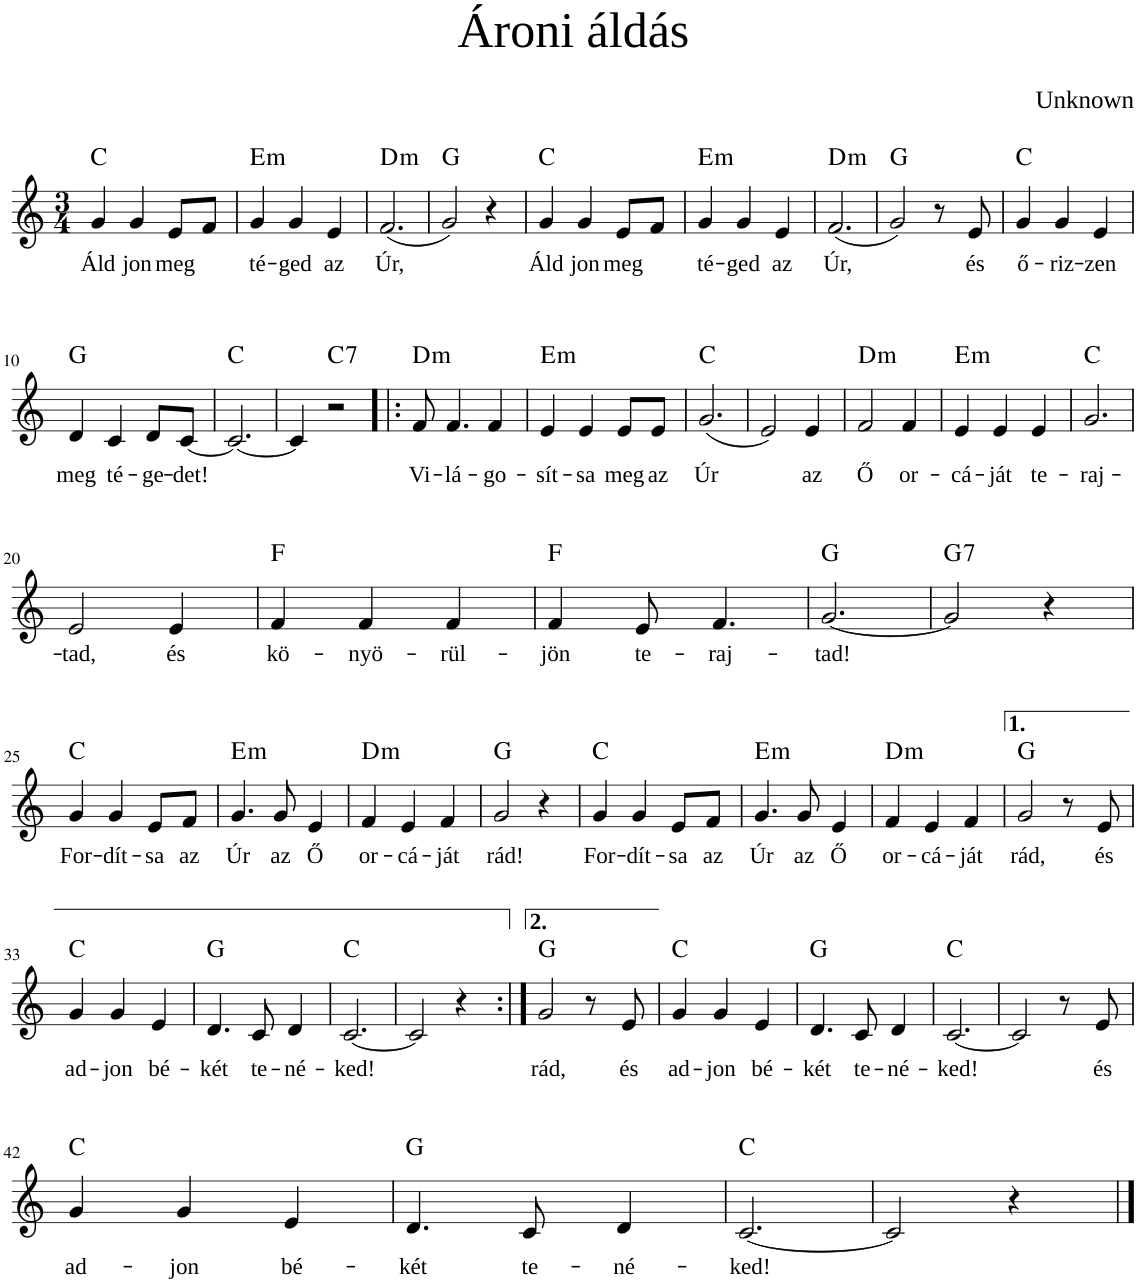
**kern	**text	**harte
*part1	*part1	*part1
*staff1	*staff1	*
*I"Choir	*	*
*I'Ch	*	*
*clefG2	*	*
*k[]	*	*
*M3/4	*	*
=1	=1	=1
!	!LO:LY:b	!
4g/	Áld	C:maj
!	!LO:LY:b	!
4g/	jon	.
!	!LO:LY:b	!
8e/L	meg	.
8f/J	.	.
=2	=2	=2
!	!LO:LY:b	!LO:H:kt=m
4g/	té-	E:min
!	!LO:LY:b	!
4g/	-ged	.
!	!LO:LY:b	!
4e/	az	.
=3	=3	=3
!	!LO:LY:b	!LO:H:kt=m
(2.f/	Úr,	D:min
=4	=4	=4
2g/)	.	G:maj
4r	.	.
=5	=5	=5
!	!LO:LY:b	!
4g/	Áld	C:maj
!	!LO:LY:b	!
4g/	jon	.
!	!LO:LY:b	!
8e/L	meg	.
8f/J	.	.
=6	=6	=6
!	!LO:LY:b	!LO:H:kt=m
4g/	té-	E:min
!	!LO:LY:b	!
4g/	-ged	.
!	!LO:LY:b	!
4e/	az	.
=7	=7	=7
!	!LO:LY:b	!LO:H:kt=m
(2.f/	Úr,	D:min
=8	=8	=8
2g/)	.	G:maj
8r	.	.
!	!LO:LY:b	!
8e/	és	.
=9	=9	=9
!	!LO:LY:b	!
4g/	ő-	C:maj
!	!LO:LY:b	!
4g/	-riz-	.
!	!LO:LY:b	!
4e/	-zen	.
!!LO:LB:g=z
=10	=10	=10
!	!LO:LY:b	!
4d/	meg	G:maj
!	!LO:LY:b	!
4c/	té-	.
!	!LO:LY:b	!
8d/L	-ge-	.
!	!LO:LY:b	!
[8c/J	-det!	.
=11	=11	=11
2.c/_	.	C:maj
=12	=12	=12
4c/]	.	.
!	!	!LO:H:kt=7
2r	.	C:7
=13!|:	=13!|:	=13!|:
!	!LO:LY:b	!LO:H:kt=m
8f/	Vi-	D:min
!	!LO:LY:b	!
4.f/	-lá-	.
!	!LO:LY:b	!
4f/	-go-	.
=14	=14	=14
!	!LO:LY:b	!LO:H:kt=m
4e/	-sít-	E:min
!	!LO:LY:b	!
4e/	-sa	.
!	!LO:LY:b	!
8e/L	meg	.
!	!LO:LY:b	!
8e/J	az	.
=15	=15	=15
!	!LO:LY:b	!
(2.g/	Úr	C:maj
=16	=16	=16
2e/)	.	.
!	!LO:LY:b	!
4e/	az	.
=17	=17	=17
!	!LO:LY:b	!LO:H:kt=m
2f/	Ő	D:min
!	!LO:LY:b	!
4f/	or-	.
=18	=18	=18
!	!LO:LY:b	!LO:H:kt=m
4e/	-cá-	E:min
!	!LO:LY:b	!
4e/	-ját	.
!	!LO:LY:b	!
4e/	te-	.
=19	=19	=19
!	!LO:LY:b	!
2.g/	-raj-	C:maj
!!LO:LB:g=z
=20	=20	=20
!	!LO:LY:b	!
2e/	-tad,	.
!	!LO:LY:b	!
4e/	és	.
=21	=21	=21
!	!LO:LY:b	!
4f/	kö-	F:maj
!	!LO:LY:b	!
4f/	-nyö-	.
!	!LO:LY:b	!
4f/	-rül-	.
=22	=22	=22
!	!LO:LY:b	!
4f/	-jön	F:maj
!	!LO:LY:b	!
8e/	te-	.
!	!LO:LY:b	!
4.f/	-raj-	.
=23	=23	=23
!	!LO:LY:b	!
[2.g/	-tad!	G:maj
=24	=24	=24
!	!	!LO:H:kt=7
2g/]	.	G:7
4r	.	.
!!LO:LB:g=z
=25	=25	=25
!	!LO:LY:b	!
4g/	For-	C:maj
!	!LO:LY:b	!
4g/	-dít-	.
!	!LO:LY:b	!
8e/L	-sa	.
!	!LO:LY:b	!
8f/J	az	.
=26	=26	=26
!	!LO:LY:b	!LO:H:kt=m
4.g/	Úr	E:min
!	!LO:LY:b	!
8g/	az	.
!	!LO:LY:b	!
4e/	Ő	.
=27	=27	=27
!	!LO:LY:b	!LO:H:kt=m
4f/	or-	D:min
!	!LO:LY:b	!
4e/	-cá-	.
!	!LO:LY:b	!
4f/	-ját	.
=28	=28	=28
!	!LO:LY:b	!
2g/	rád!	G:maj
4r	.	.
=29	=29	=29
!	!LO:LY:b	!
4g/	For-	C:maj
!	!LO:LY:b	!
4g/	-dít-	.
!	!LO:LY:b	!
8e/L	-sa	.
!	!LO:LY:b	!
8f/J	az	.
=30	=30	=30
!	!LO:LY:b	!LO:H:kt=m
4.g/	Úr	E:min
!	!LO:LY:b	!
8g/	az	.
!	!LO:LY:b	!
4e/	Ő	.
=31	=31	=31
!	!LO:LY:b	!LO:H:kt=m
4f/	or-	D:min
!	!LO:LY:b	!
4e/	-cá-	.
!	!LO:LY:b	!
4f/	-ját	.
=32	=32	=32
!	!LO:LY:b	!
2g/	rád,	G:maj
8r	.	.
!	!LO:LY:b	!
8e/	és	.
!!LO:LB:g=z
=33	=33	=33
!	!LO:LY:b	!
4g/	ad-	C:maj
!	!LO:LY:b	!
4g/	-jon	.
!	!LO:LY:b	!
4e/	bé-	.
=34	=34	=34
!	!LO:LY:b	!
4.d/	-két	G:maj
!	!LO:LY:b	!
8c/	te-	.
!	!LO:LY:b	!
4d/	-né-	.
=35	=35	=35
!	!LO:LY:b	!
[2.c/	-ked!	C:maj
=36	=36	=36
2c/]	.	.
4r	.	.
=37:|!	=37:|!	=37:|!
!	!LO:LY:b	!
2g/	rád,	G:maj
8r	.	.
!	!LO:LY:b	!
8e/	és	.
=38	=38	=38
!	!LO:LY:b	!
4g/	ad-	C:maj
!	!LO:LY:b	!
4g/	-jon	.
!	!LO:LY:b	!
4e/	bé-	.
=39	=39	=39
!	!LO:LY:b	!
4.d/	-két	G:maj
!	!LO:LY:b	!
8c/	te-	.
!	!LO:LY:b	!
4d/	-né-	.
=40	=40	=40
!	!LO:LY:b	!
[2.c/	-ked!	C:maj
=41	=41	=41
2c/]	.	.
8r	.	.
!	!LO:LY:b	!
8e/	és	.
!!LO:LB:g=z
=42	=42	=42
!	!LO:LY:b	!
4g/	ad-	C:maj
!	!LO:LY:b	!
4g/	-jon	.
!	!LO:LY:b	!
4e/	bé-	.
=43	=43	=43
!	!LO:LY:b	!
4.d/	-két	G:maj
!	!LO:LY:b	!
8c/	te-	.
!	!LO:LY:b	!
4d/	-né-	.
=44	=44	=44
!	!LO:LY:b	!
[2.c/	-ked!	C:maj
=45	=45	=45
2c/]	.	.
4r	.	.
==	==	==
*-	*-	*-
